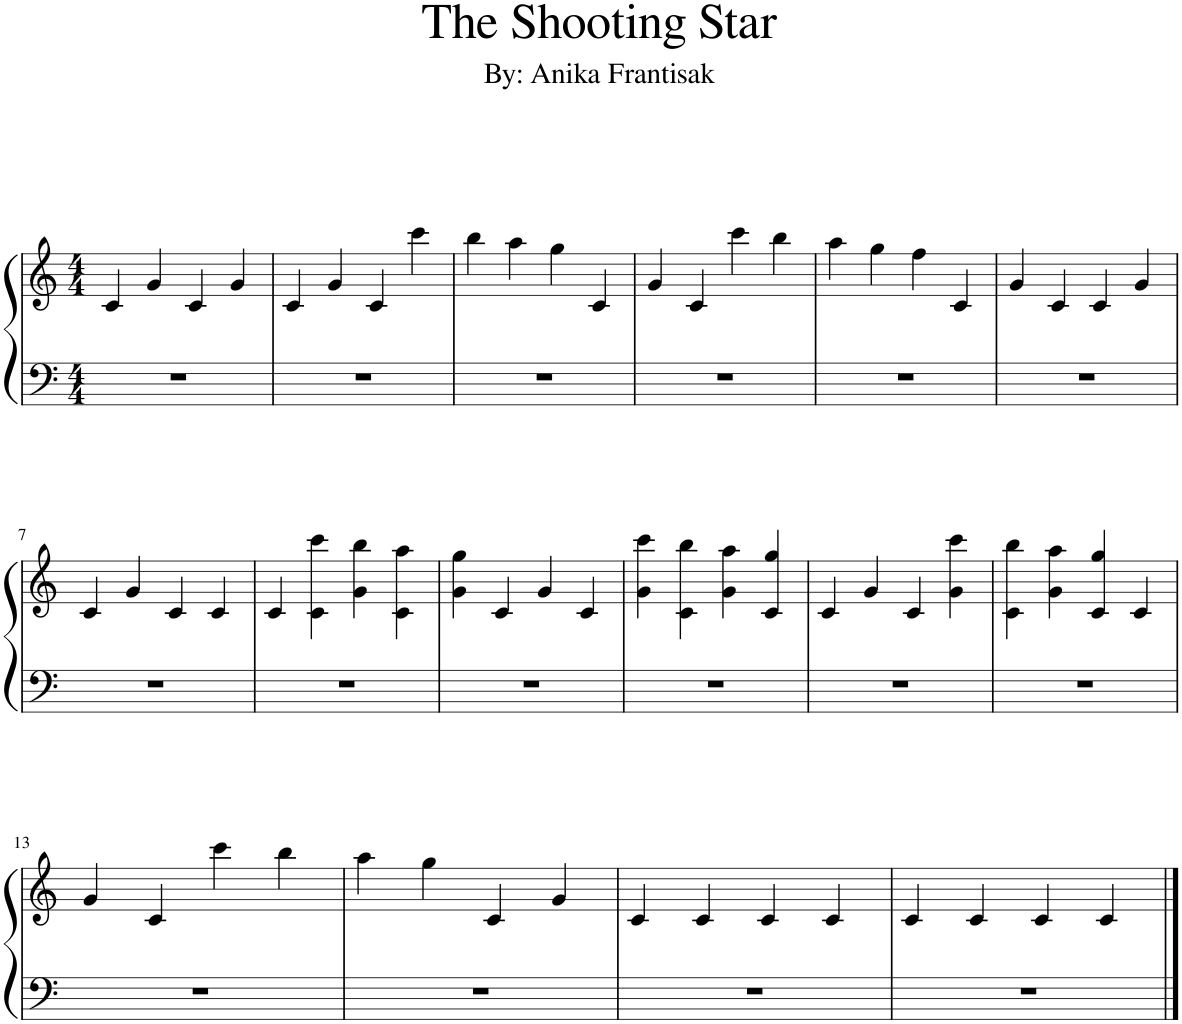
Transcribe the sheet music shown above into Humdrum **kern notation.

**kern	**kern
*part1	*part1
*staff2	*staff1
*I"Piano	*
*I'Pno.	*
*clefF4	*clefG2
*k[]	*k[]
*M4/4	*M4/4
=1	=1
1r	4c/
.	4g/
.	4c/
.	4g/
=2	=2
1r	4c/
.	4g/
.	4c/
.	4ccc\
=3	=3
1r	4bb\
.	4aa\
.	4gg\
.	4c/
=4	=4
1r	4g/
.	4c/
.	4ccc\
.	4bb\
=5	=5
1r	4aa\
.	4gg\
.	4ff\
.	4c/
=6	=6
1r	4g/
.	4c/
.	4c/
.	4g/
!!LO:LB:g=z
=7	=7
1r	4c/
.	4g/
.	4c/
.	4c/
=8	=8
1r	4c/
.	4c\ 4ccc\
.	4g\ 4bb\
.	4c\ 4aa\
=9	=9
1r	4g\ 4gg\
.	4c/
.	4g/
.	4c/
=10	=10
1r	4g\ 4ccc\
.	4c\ 4bb\
.	4g\ 4aa\
.	4c/ 4gg/
=11	=11
1r	4c/
.	4g/
.	4c/
.	4g\ 4ccc\
=12	=12
1r	4c\ 4bb\
.	4g\ 4aa\
.	4c/ 4gg/
.	4c/
!!LO:LB:g=z
=13	=13
1r	4g/
.	4c/
.	4ccc\
.	4bb\
=14	=14
1r	4aa\
.	4gg\
.	4c/
.	4g/
=15	=15
1r	4c/
.	4c/
.	4c/
.	4c/
=16	=16
1r	4c/
.	4c/
.	4c/
.	4c/
==	==
*-	*-
